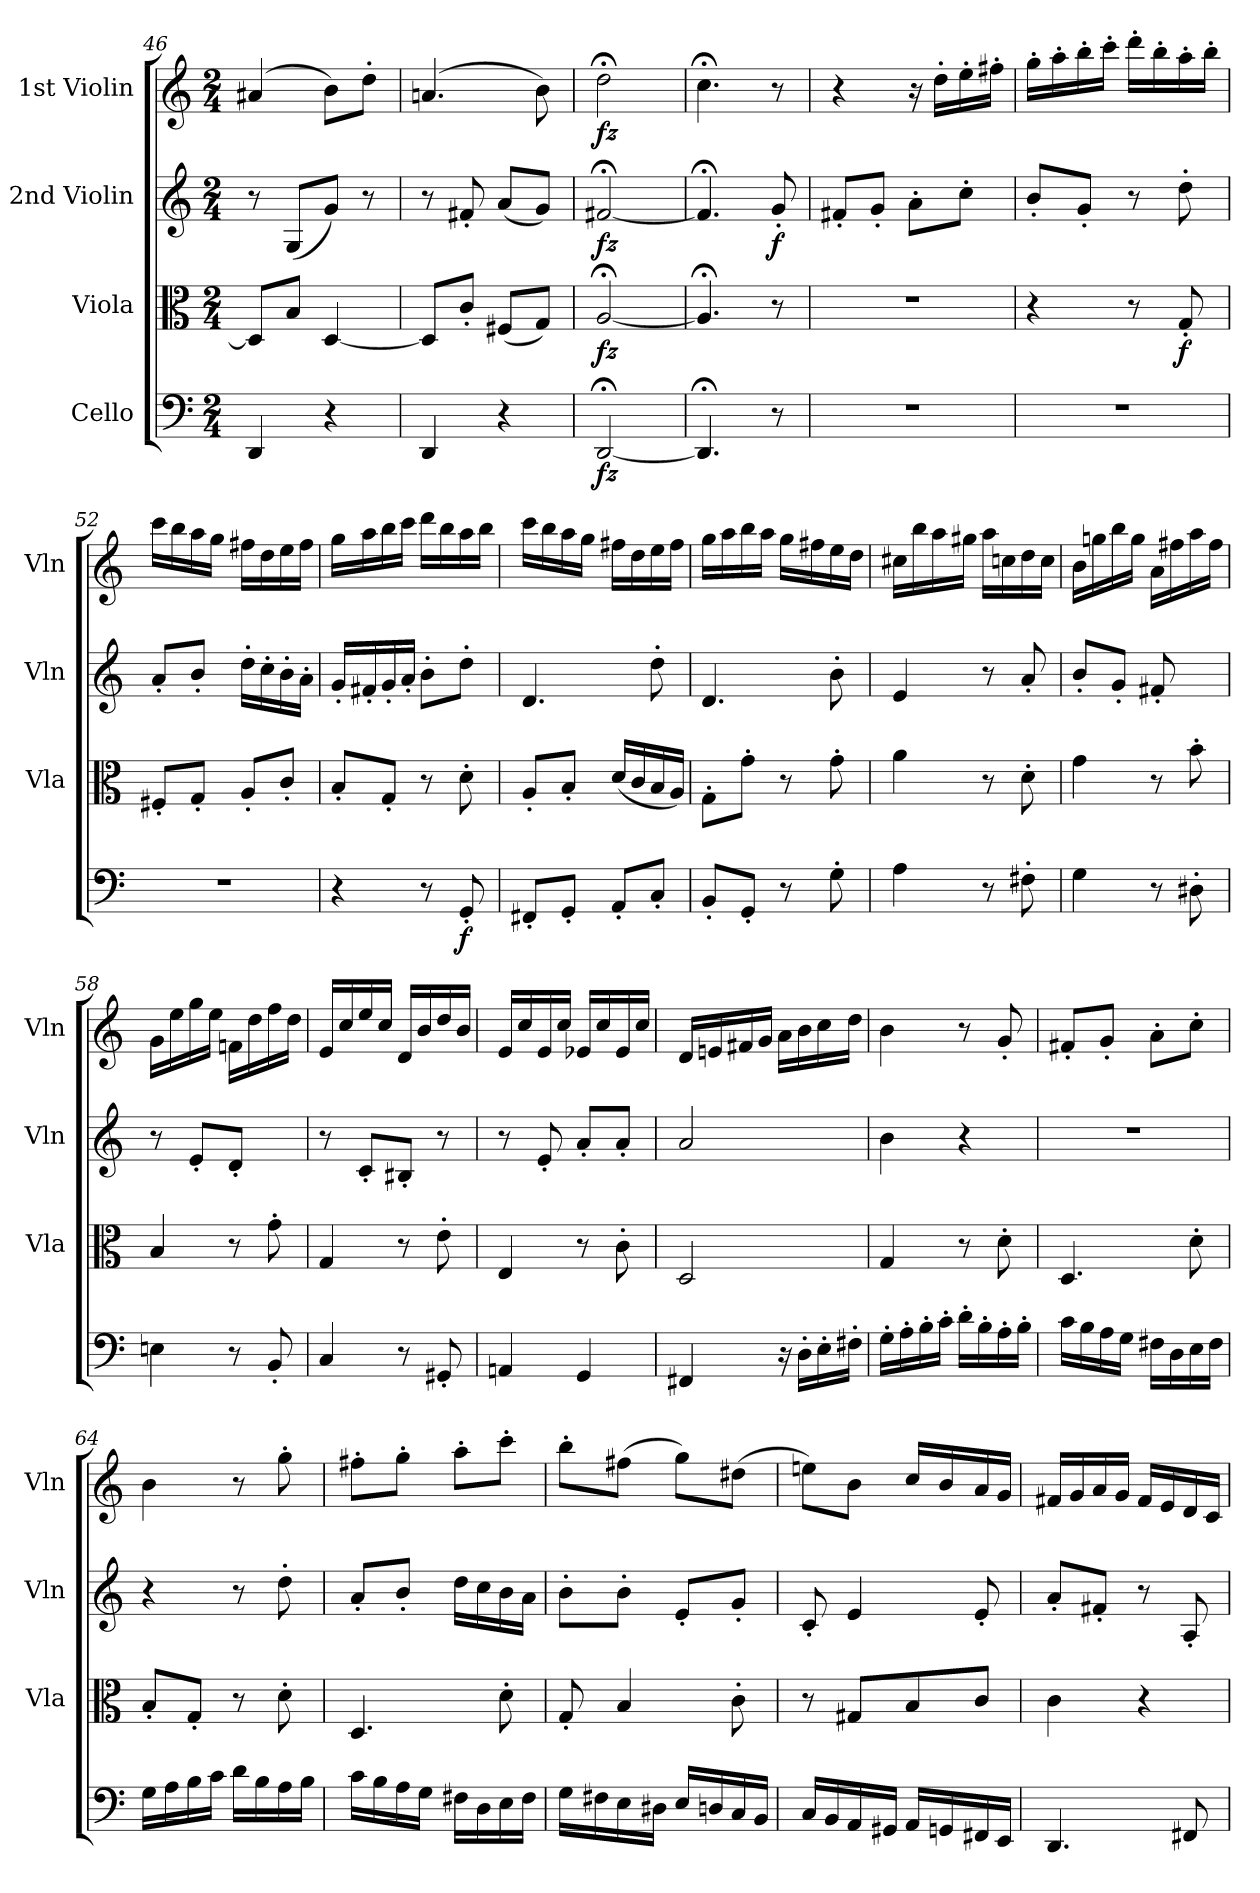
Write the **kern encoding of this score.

**kern	**dynam	**kern	**dynam	**kern	**dynam	**kern	**dynam
*part4	*part4	*part3	*part3	*part2	*part2	*part1	*part1
*staff4	*staff4	*staff3	*staff3	*staff2	*staff2	*staff1	*staff1
*I"Cello	*	*I"Viola	*	*I"2nd Violin	*	*I"1st Violin	*
*	*	*I'Vla	*	*I'Vln	*	*I'Vln	*
*clefF4	*	*clefC3	*	*clefG2	*	*clefG2	*
*k[]	*	*k[]	*	*k[]	*	*k[]	*
*C:	*	*C:	*	*C:	*	*C:	*
*M2/4	*	*M2/4	*	*M2/4	*	*M2/4	*
=46	=46	=46	=46	=46	=46	=46	=46
4DD/	.	8D/L]	.	8r	.	(4a#X/	.
.	.	8B/J	.	(8G/L	.	.	.
4r	.	[4D/	.	8g/J)	.	8b\L)	.
.	.	.	.	8r	.	8dd'>\J	.
=47	=47	=47	=47	=47	=47	=47	=47
4DD/	.	8D/L]	.	8r	.	(4.an/	.
.	.	8c'</J	.	8f#X'</	.	.	.
4r	.	(8F#X/L	.	(8a/L	.	.	.
.	.	8G/J)	.	8g/J)	.	8b\)	.
=48	=48	=48	=48	=48	=48	=48	=48
!	!LO:DY:b	!	!LO:DY:b	!	!LO:DY:b	!	!LO:DY:b
[2DD;</	fz	[2A;</	fz	[2f#X;</	fz	2dd;<\	fz
=49	=49	=49	=49	=49	=49	=49	=49
4.DD;</]	.	4.A;</]	.	4.f#;</]	.	4.cc;<\	.
!	!	!	!	!	!LO:DY:b	!	!
8r	.	8r	.	8g'</	f	8r	.
=50	=50	=50	=50	=50	=50	=50	=50
2r	.	2r	.	8f#X'</L	.	4r	.
.	.	.	.	8g'</J	.	.	.
.	.	.	.	8a'>\L	.	16r	.
.	.	.	.	.	.	16dd'>\LL	.
.	.	.	.	8cc'>\J	.	16ee'>\	.
.	.	.	.	.	.	16ff#X'>\JJ	.
=51	=51	=51	=51	=51	=51	=51	=51
2r	.	4r	.	8b'</L	.	16gg'>\LL	.
.	.	.	.	.	.	16aa'>\	.
.	.	.	.	8g'</J	.	16bb'>\	.
.	.	.	.	.	.	16ccc'>\JJ	.
.	.	8r	.	8r	.	16ddd'>\LL	.
.	.	.	.	.	.	16bb'>\	.
!	!	!	!LO:DY:b	!	!	!	!
.	.	8G'</	f	8dd'>\	.	16aa'>\	.
.	.	.	.	.	.	16bb'>\JJ	.
=52	=52	=52	=52	=52	=52	=52	=52
2r	.	8F#X'</L	.	8a'</L	.	16ccc\LL	.
.	.	.	.	.	.	16bb\	.
.	.	8G'</J	.	8b'</J	.	16aa\	.
.	.	.	.	.	.	16gg\JJ	.
.	.	8A'</L	.	16dd'>\LL	.	16ff#X\LL	.
.	.	.	.	16cc'>\	.	16dd\	.
.	.	8c'</J	.	16b'>\	.	16ee\	.
.	.	.	.	16a'>\JJ	.	16ff#\JJ	.
=53	=53	=53	=53	=53	=53	=53	=53
4r	.	8B'</L	.	16g'</LL	.	16gg\LL	.
.	.	.	.	16f#X'</	.	16aa\	.
.	.	8G'</J	.	16g'</	.	16bb\	.
.	.	.	.	16a'</JJ	.	16ccc\JJ	.
8r	.	8r	.	8b'>\L	.	16ddd\LL	.
.	.	.	.	.	.	16bb\	.
!	!LO:DY:b	!	!	!	!	!	!
8GG'</	f	8d'>\	.	8dd'>\J	.	16aa\	.
.	.	.	.	.	.	16bb\JJ	.
=54	=54	=54	=54	=54	=54	=54	=54
8FF#X'</L	.	8A'</L	.	4.d/	.	16ccc\LL	.
.	.	.	.	.	.	16bb\	.
8GG'</J	.	8B'</J	.	.	.	16aa\	.
.	.	.	.	.	.	16gg\JJ	.
8AA'</L	.	(16d/LL	.	.	.	16ff#X\LL	.
.	.	16c/	.	.	.	16dd\	.
8C'</J	.	16B/	.	8dd'>\	.	16ee\	.
.	.	16A/JJ)	.	.	.	16ff#\JJ	.
=55	=55	=55	=55	=55	=55	=55	=55
8BB'<'</L	.	8G'>\L	.	4.d/	.	16gg\LL	.
.	.	.	.	.	.	16aa\	.
8GG'<'</J	.	8g'>\J	.	.	.	16bb\	.
.	.	.	.	.	.	16aa\JJ	.
8r	.	8r	.	.	.	16gg\LL	.
.	.	.	.	.	.	16ff#X\	.
8G'>\	.	8g'>\	.	8b'>\	.	16ee\	.
.	.	.	.	.	.	16dd\JJ	.
=56	=56	=56	=56	=56	=56	=56	=56
4A\	.	4a\	.	4e/	.	16cc#X\LL	.
.	.	.	.	.	.	16bb\	.
.	.	.	.	.	.	16aa\	.
.	.	.	.	.	.	16gg#X\JJ	.
8r	.	8r	.	8r	.	16aa\LL	.
.	.	.	.	.	.	16ccn\	.
8F#X'>\	.	8d'>\	.	8a'</	.	16dd\	.
.	.	.	.	.	.	16cc\JJ	.
=57	=57	=57	=57	=57	=57	=57	=57
4G\	.	4g\	.	8b'</L	.	16b\LL	.
.	.	.	.	.	.	16ggn\	.
.	.	.	.	8g'</J	.	16bb\	.
.	.	.	.	.	.	16gg\JJ	.
8r	.	8r	.	8f#X'</	.	16a\LL	.
.	.	.	.	.	.	16ff#X\	.
8D#X'>\	.	8b'>\	.	8ryy	.	16aa\	.
.	.	.	.	.	.	16ff#\JJ	.
=58	=58	=58	=58	=58	=58	=58	=58
4En\	.	4B/	.	8r	.	16g\LL	.
.	.	.	.	.	.	16ee\	.
.	.	.	.	8e'</L	.	16gg\	.
.	.	.	.	.	.	16ee\JJ	.
8r	.	8r	.	8d'</J	.	16fn\LL	.
.	.	.	.	.	.	16dd\	.
8BB'</	.	8g'>\	.	8ryy	.	16ff\	.
.	.	.	.	.	.	16dd\JJ	.
=59	=59	=59	=59	=59	=59	=59	=59
4C/	.	4G/	.	8r	.	16e/LL	.
.	.	.	.	.	.	16cc/	.
.	.	.	.	8c'</L	.	16ee/	.
.	.	.	.	.	.	16cc/JJ	.
8r	.	8r	.	8B#X'</J	.	16d/LL	.
.	.	.	.	.	.	16b/	.
8GG#X'</	.	8e'>\	.	8r	.	16dd/	.
.	.	.	.	.	.	16b/JJ	.
=60	=60	=60	=60	=60	=60	=60	=60
4AAn/	.	4E/	.	8r	.	16e/LL	.
.	.	.	.	.	.	16cc/	.
.	.	.	.	8e'</	.	16e/	.
.	.	.	.	.	.	16cc/JJ	.
4GG/	.	8r	.	8a'</L	.	16e-X/LL	.
.	.	.	.	.	.	16cc/	.
.	.	8c'>\	.	8a'</J	.	16e-/	.
.	.	.	.	.	.	16cc/JJ	.
=61	=61	=61	=61	=61	=61	=61	=61
4FF#X/	.	2D/	.	2a/	.	16d/LL	.
.	.	.	.	.	.	16en/	.
.	.	.	.	.	.	16f#X/	.
.	.	.	.	.	.	16g/JJ	.
16r	.	.	.	.	.	16a\LL	.
16D'>\LL	.	.	.	.	.	16b\	.
16E'>\	.	.	.	.	.	16cc\	.
16F#X'>\JJ	.	.	.	.	.	16dd\JJ	.
=62	=62	=62	=62	=62	=62	=62	=62
16G'>\LL	.	4G/	.	4b\	.	4b\	.
16A'>\	.	.	.	.	.	.	.
16B'>\	.	.	.	.	.	.	.
16c'>\JJ	.	.	.	.	.	.	.
16d'>\LL	.	8r	.	4r	.	8r	.
16B'>\	.	.	.	.	.	.	.
16A'>\	.	8d'>\	.	.	.	8g'</	.
16B'>\JJ	.	.	.	.	.	.	.
=63	=63	=63	=63	=63	=63	=63	=63
16c\LL	.	4.D/	.	2r	.	8f#X'</L	.
16B\	.	.	.	.	.	.	.
16A\	.	.	.	.	.	8g'</J	.
16G\JJ	.	.	.	.	.	.	.
16F#X\LL	.	.	.	.	.	8a'>\L	.
16D\	.	.	.	.	.	.	.
16E\	.	8d'>\	.	.	.	8cc'>\J	.
16F#\JJ	.	.	.	.	.	.	.
=64	=64	=64	=64	=64	=64	=64	=64
16G\LL	.	8B'</L	.	4r	.	4b\	.
16A\	.	.	.	.	.	.	.
16B\	.	8G'</J	.	.	.	.	.
16c\JJ	.	.	.	.	.	.	.
16d\LL	.	8r	.	8r	.	8r	.
16B\	.	.	.	.	.	.	.
16A\	.	8d'>\	.	8dd'>\	.	8gg'>\	.
16B\JJ	.	.	.	.	.	.	.
=65	=65	=65	=65	=65	=65	=65	=65
16c\LL	.	4.D/	.	8a'</L	.	8ff#X'>\L	.
16B\	.	.	.	.	.	.	.
16A\	.	.	.	8b'</J	.	8gg'>\J	.
16G\JJ	.	.	.	.	.	.	.
16F#X\LL	.	.	.	16dd\LL	.	8aa'>\L	.
16D\	.	.	.	16cc\	.	.	.
16E\	.	8d'>\	.	16b\	.	8ccc'>\J	.
16F#\JJ	.	.	.	16a\JJ	.	.	.
=66	=66	=66	=66	=66	=66	=66	=66
16G\LL	.	8G'</	.	8b'>\L	.	8bb'>\L	.
16F#X\	.	.	.	.	.	.	.
16E\	.	4B/	.	8b'>\J	.	(8ff#X\J	.
16D#X\JJ	.	.	.	.	.	.	.
16E/LL	.	.	.	8e'</L	.	8gg\L)	.
16Dn/	.	.	.	.	.	.	.
16C/	.	8c'>\	.	8g'</J	.	(8dd#X\J	.
16BB/JJ	.	.	.	.	.	.	.
=67	=67	=67	=67	=67	=67	=67	=67
16C/LL	.	8r	.	8c'</	.	8een\L)	.
16BB/	.	.	.	.	.	.	.
16AA/	.	8G#X/L	.	4e/	.	8b\J	.
16GG#X/JJ	.	.	.	.	.	.	.
16AA/LL	.	8B/	.	.	.	16cc/LL	.
16GGn/	.	.	.	.	.	16b/	.
16FF#X/	.	8c/J	.	8e'</	.	16a/	.
16EE/JJ	.	.	.	.	.	16g/JJ	.
=68	=68	=68	=68	=68	=68	=68	=68
4.DD/	.	4c\	.	8a'</L	.	16f#X/LL	.
.	.	.	.	.	.	16g/	.
.	.	.	.	8f#X'</J	.	16a/	.
.	.	.	.	.	.	16g/JJ	.
.	.	4r	.	8r	.	16f#/LL	.
.	.	.	.	.	.	16e/	.
8FF#X/	.	.	.	8A'</	.	16d/	.
.	.	.	.	.	.	16c/JJ	.
=	=	=	=	=	=	=	=
*-	*-	*-	*-	*-	*-	*-	*-
